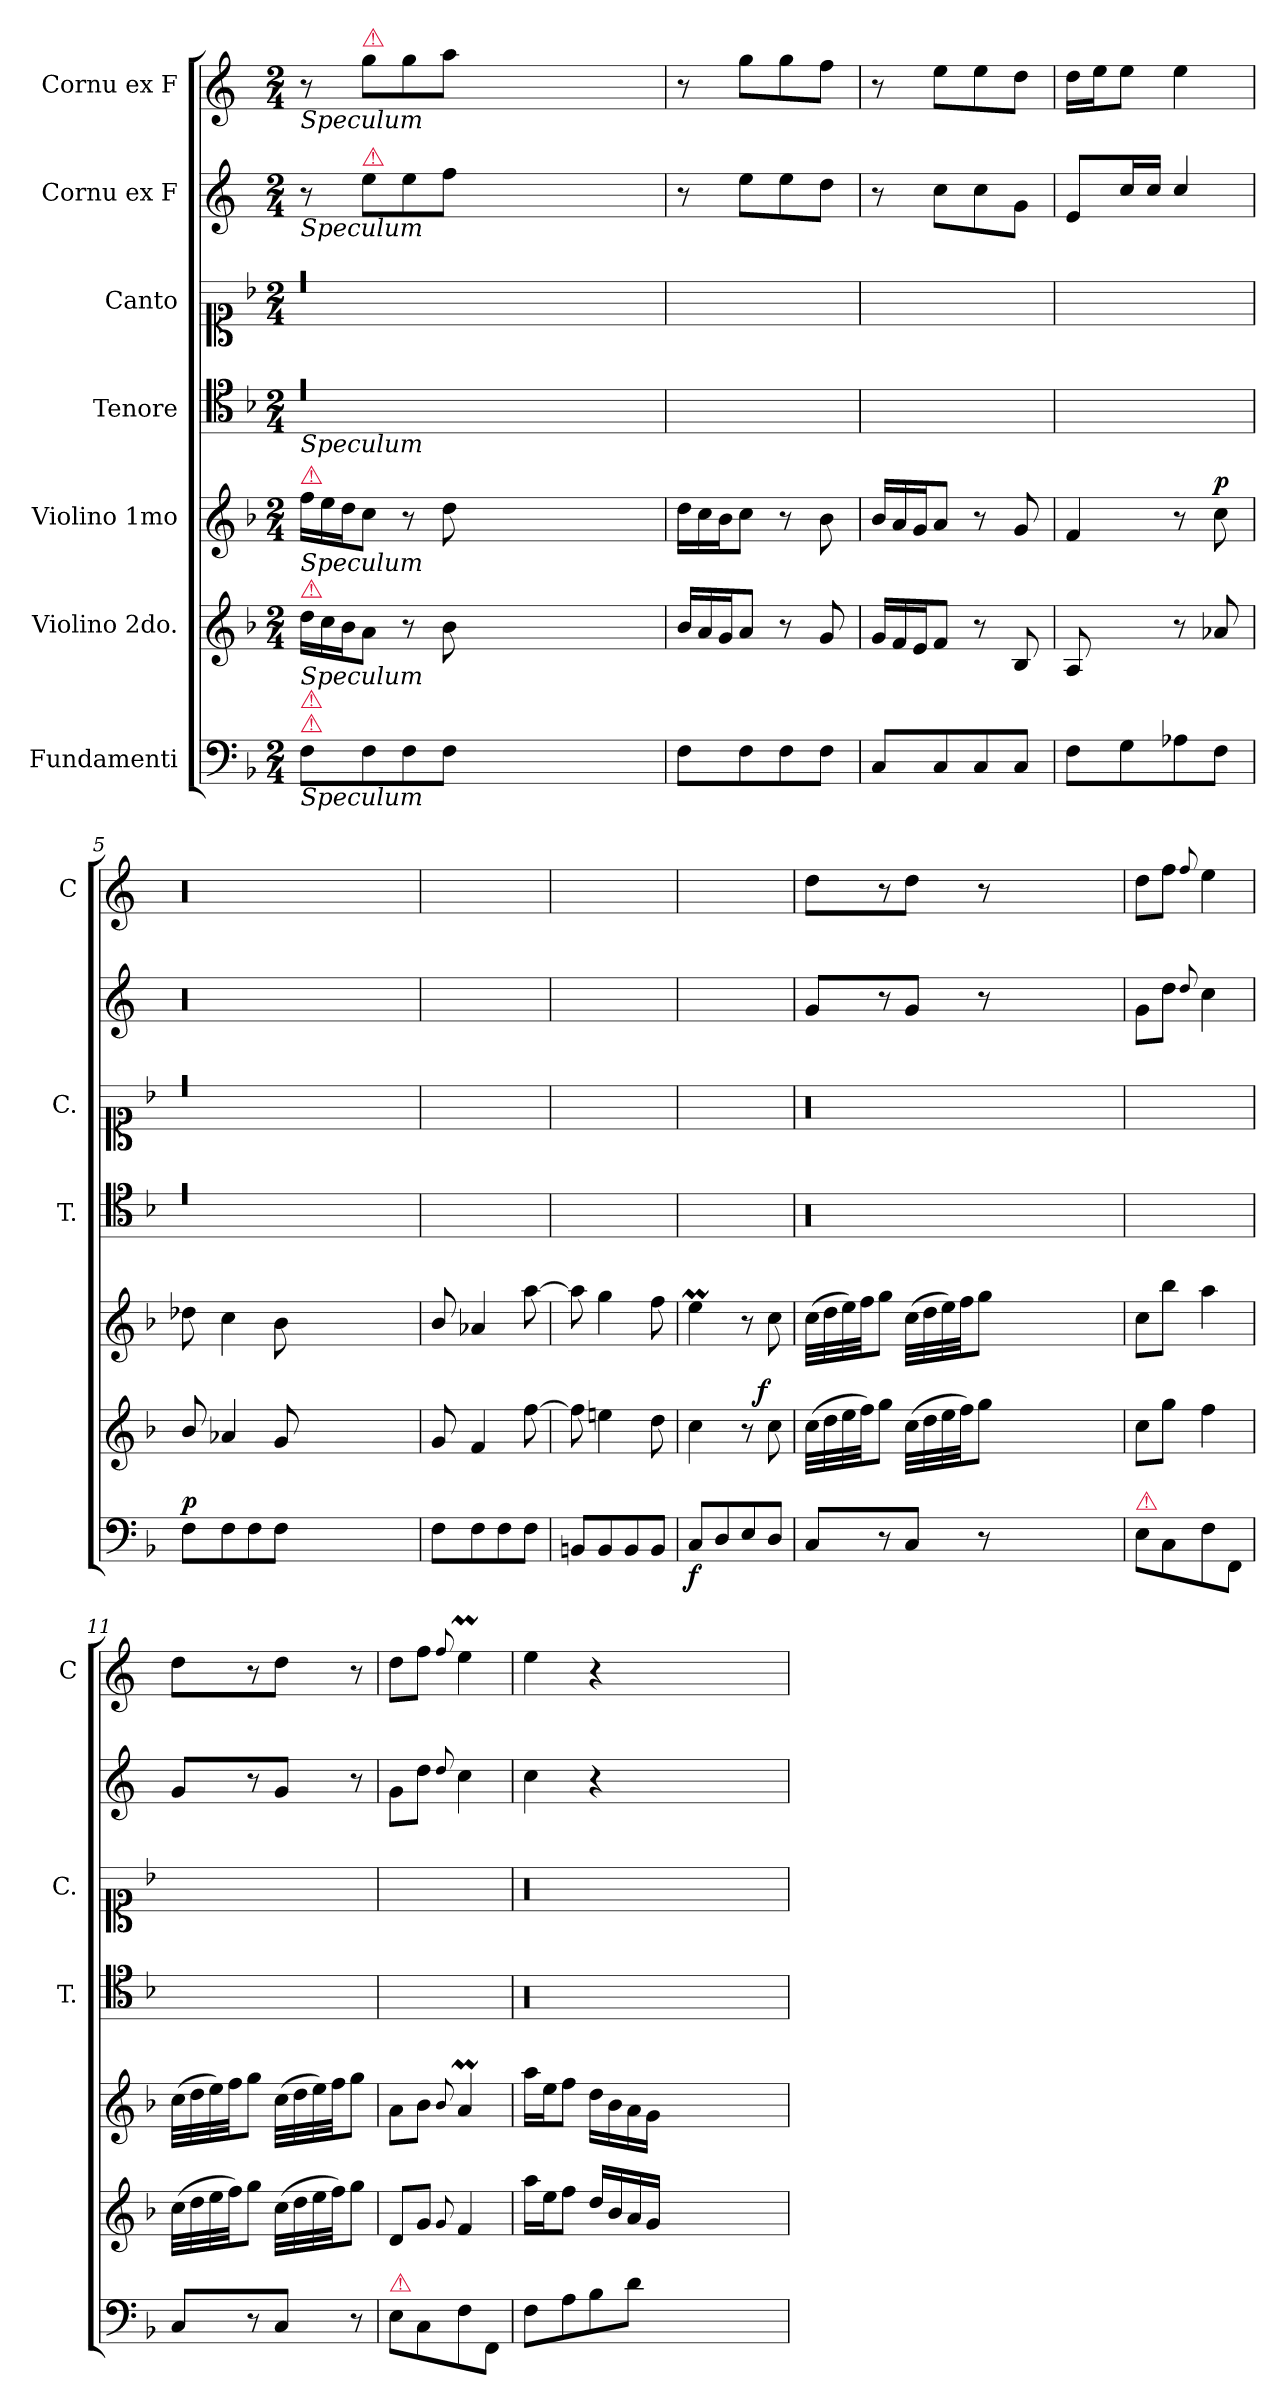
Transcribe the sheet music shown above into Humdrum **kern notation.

**kern	**dynam	**kern	**dynam	**kern	**dynam	**kern	**kern	**kern	**kern
*part7	*part7	*part6	*part6	*part5	*part5	*part4	*part3	*part2	*part1
*staff7	*staff7	*staff6	*staff6	*staff5	*staff5	*staff4	*staff3	*staff2	*staff1
*I"Fundamenti	*	*I"Violino 2do.	*	*I"Violino 1mo	*	*I"Tenore	*I"Canto	*I"Cornu ex F	*I"Cornu ex F
*	*	*	*	*	*	*I'T.	*I'C.	*	*I'C
*clefF4	*	*clefG2	*	*clefG2	*	*clefC4	*clefC1	*clefG2	*clefG2
*	*	*	*	*	*	*	*	*ITrd4c7	*ITrd-3c-5
*k[b-]	*	*k[b-]	*	*k[b-]	*	*k[b-]	*k[b-]	*k[b-]	*k[b-]
*M2/4	*	*M2/4	*	*M2/4	*	*M2/4	*M2/4	*M2/4	*M2/4
*	*	*Xtuplet	*	*Xtuplet	*	*	*	*	*
=1	=1	=1	=1	=1	=1	=1	=1	=1	=1
!	!	!	!	!	!	!	!	!	!LO:TX:b:i:t=Speculum
!	!	!	!	!	!	!	!	!LO:TX:b:i:t=Speculum	!
!	!	!	!	!	!	!LO:TX:b:i:t=Speculum	!	!	!
!	!	!	!	!LO:TX:b:i:t=Speculum	!	!	!	!	!
!	!	!	!	!LO:TX:a:color=crimson:t=⚠	!	!	!	!	!
!	!	!LO:TX:b:i:t=Speculum	!	!	!	!	!	!	!
!	!	!LO:TX:a:color=crimson:t=⚠	!	!	!	!	!	!	!
!LO:TX:a:color=crimson:t=⚠	!	!	!	!	!	!	!	!	!
!LO:TX:a:color=crimson:t=⚠	!	!	!	!	!	!	!	!	!
!LO:TX:b:i:t=Speculum	!	!	!	!	!	!	!	!	!
!	!	!	!	!	!	!LO:N:vis=00	!LO:N:vis=00	!	!
8F\L	.	24dd\LL	.	24ff\LL	.	0re	0rdd	8r	8r
.	.	24cc\	.	24ee\	.	.	.	.	.
.	.	24b-\J	.	24dd\J	.	.	.	.	.
!	!	!	!	!	!	!	!	!	!LO:TX:a:color=crimson:t=⚠
!	!	!	!	!	!	!	!	!LO:TX:a:color=crimson:t=⚠	!
8F\	.	8a\J	.	8cc\J	.	.	.	8a\L	8ccc\L
8F\	.	8r	.	8r	.	.	.	8a\	8ccc\
8F\J	.	8b-\	.	8dd\	.	.	.	8b-\J	8ddd\J
1.ryy	.	1.ryy	.	1.ryy	.	.	.	1.ryy	1.ryy
=2	=2	=2	=2	=2	=2	=2	=2	=2	=2
8F\L	.	24b-/LL	.	24dd\LL	.	2ryy	2ryy	8r	8r
.	.	24a/	.	24cc\	.	.	.	.	.
.	.	24g/J	.	24b-\J	.	.	.	.	.
8F\	.	8a/J	.	8cc\J	.	.	.	8a\L	8ccc\L
8F\	.	8r	.	8r	.	.	.	8a\	8ccc\
8F\J	.	8g/	.	8b-\	.	.	.	8g\J	8bb-\J
=3	=3	=3	=3	=3	=3	=3	=3	=3	=3
8C/L	.	24g/LL	.	24b-/LL	.	2ryy	2ryy	8r	8r
.	.	24f/	.	24a/	.	.	.	.	.
.	.	24e/J	.	24g/J	.	.	.	.	.
8C/	.	8f/J	.	8a/J	.	.	.	8f\L	8aa\L
8C/	.	8r	.	8r	.	.	.	8f\	8aa\
8C/J	.	8B-/	.	8g/	.	.	.	8c\J	8gg\J
=4	=4	=4	=4	=4	=4	=4	=4	=4	=4
8F\L	.	8A/	.	4f/	.	2ryy	2ryy	8A/L	16gg\LL
.	.	.	.	.	.	.	.	.	16aa\J
8G\	.	8ryy	.	.	.	.	.	16f/L	8aa\J
.	.	.	.	.	.	.	.	16f/JJ	.
8A-X\	.	8r	.	8r	.	.	.	4f/	4aa\
!	!	!	!	!	!LO:DY:a	!	!	!	!
8F\J	.	8a-X/	.	8cc\	p	.	.	.	.
=5	=5	=5	=5	=5	=5	=5	=5	=5	=5
!	!LO:DY:a	!	!	!	!	!LO:N:vis=00	!LO:N:vis=00	!LO:N:vis=00	!LO:N:vis=00
8F\L	p	8b-/	.	8dd-X\	.	0re	0rdd	0r	0r
8F\	.	4a-X/	.	4cc\	.	.	.	.	.
8F\	.	.	.	.	.	.	.	.	.
8F\J	.	8g/	.	8b-\	.	.	.	.	.
1.ryy	.	1.ryy	.	1.ryy	.	.	.	.	.
=6	=6	=6	=6	=6	=6	=6	=6	=6	=6
8F\L	.	8g/	.	8b-/	.	2ryy	2ryy	2ryy	2ryy
8F\	.	4f/	.	4a-X/	.	.	.	.	.
8F\	.	.	.	.	.	.	.	.	.
8F\J	.	[8ff\	.	[8aa\	.	.	.	.	.
=7	=7	=7	=7	=7	=7	=7	=7	=7	=7
8BBn/L	.	8ff\]	.	8aa\]	.	2ryy	2ryy	2ryy	2ryy
8BB/	.	4een\	.	4gg\	.	.	.	.	.
8BB/	.	.	.	.	.	.	.	.	.
8BB/J	.	8dd\	.	8ff\	.	.	.	.	.
=8	=8	=8	=8	=8	=8	=8	=8	=8	=8
!	!LO:DY:b	!	!	!	!	!	!	!	!
8C/L	f	4cc\	.	4eem\	.	2ryy	2ryy	2ryy	2ryy
8D/	.	.	.	.	.	.	.	.	.
8E/	.	8r	.	8r	.	.	.	.	.
!	!	!	!LO:DY:a:rj	!	!	!	!	!	!
8D/J	.	8cc\	f	8cc\	.	.	.	.	.
=9	=9	=9	=9	=9	=9	=9	=9	=9	=9
!	!	!	!	!	!	!LO:N:vis=00	!LO:N:vis=00	!	!
8C/L	.	(>32cc\LLL	.	(>32cc\LLL	.	0r	0r	8c/L	8gg\L
.	.	32dd\	.	32dd\	.	.	.	.	.
.	.	32ee\	.	32ee\)	.	.	.	.	.
.	.	32ff\JJ)	.	32ff\JJ	.	.	.	.	.
8r	.	8gg\J	.	8gg\J	.	.	.	8r	8r
8C/J	.	(>32cc\LLL	.	(>32cc\LLL	.	.	.	8c/J	8gg\J
.	.	32dd\	.	32dd\	.	.	.	.	.
.	.	32ee\	.	32ee\)	.	.	.	.	.
.	.	32ff\JJ)	.	32ff\JJ	.	.	.	.	.
8r	.	8gg\J	.	8gg\J	.	.	.	8r	8r
1.ryy	.	1.ryy	.	1.ryy	.	.	.	1.ryy	1.ryy
=10	=10	=10	=10	=10	=10	=10	=10	=10	=10
!LO:TX:a:color=crimson:t=⚠	!	!	!	!	!	!	!	!	!
8E\L	.	8cc\L	.	8cc\L	.	2ryy	2ryy	8c\L	8gg\L
8C\	.	8gg\J	.	8bb-\J	.	.	.	8g\J	8bb-\J
.	.	.	.	.	.	.	.	8qqg/	8qqbb-/
8F\	.	4ff\	.	4aa\	.	.	.	4f\	4aa\
8FF/J	.	.	.	.	.	.	.	.	.
=11	=11	=11	=11	=11	=11	=11	=11	=11	=11
8C/L	.	(>32cc\LLL	.	(>32cc\LLL	.	2ryy	2ryy	8c/L	8gg\L
.	.	32dd\	.	32dd\	.	.	.	.	.
.	.	32ee\	.	32ee\)	.	.	.	.	.
.	.	32ff\JJ)	.	32ff\JJ	.	.	.	.	.
8r	.	8gg\J	.	8gg\J	.	.	.	8r	8r
8C/J	.	(>32cc\LLL	.	(>32cc\LLL	.	.	.	8c/J	8gg\J
.	.	32dd\	.	32dd\	.	.	.	.	.
.	.	32ee\	.	32ee\)	.	.	.	.	.
.	.	32ff\JJ)	.	32ff\JJ	.	.	.	.	.
8r	.	8gg\J	.	8gg\J	.	.	.	8r	8r
=12	=12	=12	=12	=12	=12	=12	=12	=12	=12
!LO:TX:a:color=crimson:t=⚠	!	!	!	!	!	!	!	!	!
8E\L	.	8d/L	.	8a\L	.	2ryy	2ryy	8c\L	8gg\L
8C\	.	8g/J	.	8b-\J	.	.	.	8g\J	8bb-\J
.	.	8qqg/	.	8qqb-/	.	.	.	8qqg/	8qqbb-/
8F\	.	4f/	.	4am/	.	.	.	4f\	4aam\
8FF/J	.	.	.	.	.	.	.	.	.
=13	=13	=13	=13	=13	=13	=13	=13	=13	=13
!	!	!	!	!	!	!LO:N:vis=00	!LO:N:vis=00	!	!
8F\L	.	16aa\LL	.	16aa\LL	.	0r	0r	4f\	4aa\
.	.	16ee\J	.	16ee\J	.	.	.	.	.
8A\	.	8ff\J	.	8ff\J	.	.	.	.	.
8B-\	.	16dd/LL	.	16dd\LL	.	.	.	4r	4r
.	.	16b-/	.	16b-\	.	.	.	.	.
8d\J	.	16a/	.	16a\	.	.	.	.	.
.	.	16g/JJ	.	16g\JJ	.	.	.	.	.
1.ryy	.	1.ryy	.	1.ryy	.	.	.	1.ryy	1.ryy
=	=	=	=	=	=	=	=	=	=
*-	*-	*-	*-	*-	*-	*-	*-	*-	*-
